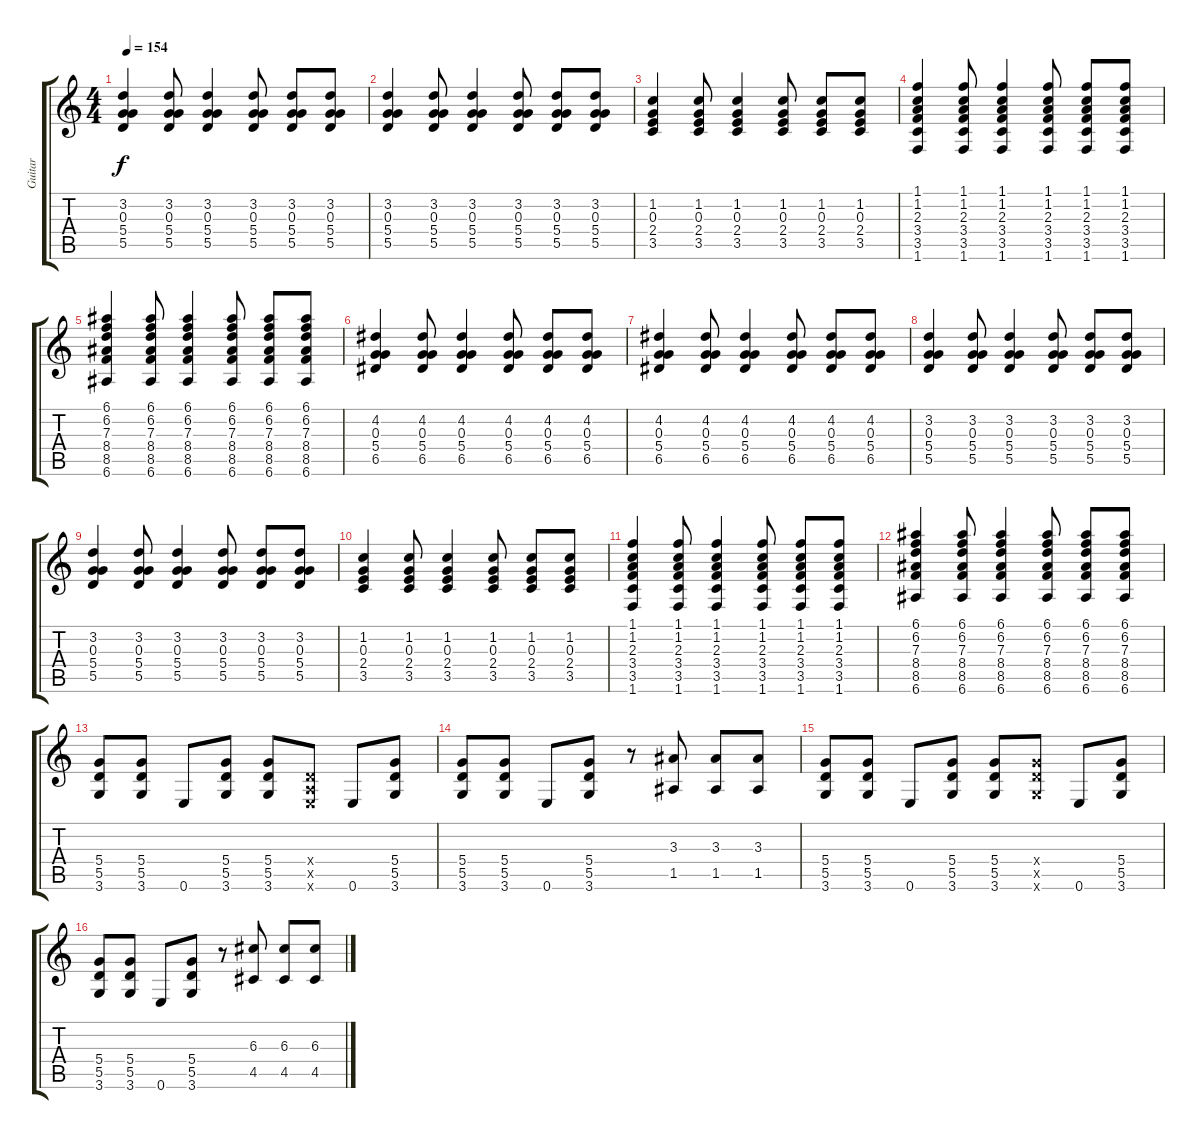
\track ("Guitar" "Guitar") {instrument distortionguitar}
\staff {score tabs}
\tuning (E4 B3 G3 D3 A2 E2) {hide}
\ts (4 4)
\tempo 154
\clef g2
\ks c
(3.2 0.3 5.4 5.5).4{dy f} (3.2 0.3 5.4 5.5).8 (3.2 0.3 5.4 5.5).4 (3.2 0.3 5.4 5.5).8 (3.2 0.3 5.4 5.5).8 (3.2 0.3 5.4 5.5).8 |
(3.2 0.3 5.4 5.5).4 (3.2 0.3 5.4 5.5).8 (3.2 0.3 5.4 5.5).4 (3.2 0.3 5.4 5.5).8 (3.2 0.3 5.4 5.5).8 (3.2 0.3 5.4 5.5).8 |
(1.2 0.3 2.4 3.5).4 (1.2 0.3 2.4 3.5).8 (1.2 0.3 2.4 3.5).4 (1.2 0.3 2.4 3.5).8 (1.2 0.3 2.4 3.5).8 (1.2 0.3 2.4 3.5).8 |
(1.1 1.2 2.3 3.4 3.5 1.6).4 (1.1 1.2 2.3 3.4 3.5 1.6).8 (1.1 1.2 2.3 3.4 3.5 1.6).4 (1.1 1.2 2.3 3.4 3.5 1.6).8 (1.1 1.2 2.3 3.4 3.5 1.6).8 (1.1 1.2 2.3 3.4 3.5 1.6).8 |
(6.1 6.2 7.3 8.4 8.5 6.6).4 (6.1 6.2 7.3 8.4 8.5 6.6).8 (6.1 6.2 7.3 8.4 8.5 6.6).4 (6.1 6.2 7.3 8.4 8.5 6.6).8 (6.1 6.2 7.3 8.4 8.5 6.6).8 (6.1 6.2 7.3 8.4 8.5 6.6).8 |
(4.2 0.3 5.4 6.5).4 (4.2 0.3 5.4 6.5).8 (4.2 0.3 5.4 6.5).4 (4.2 0.3 5.4 6.5).8 (4.2 0.3 5.4 6.5).8 (4.2 0.3 5.4 6.5).8 |
(4.2 0.3 5.4 6.5).4 (4.2 0.3 5.4 6.5).8 (4.2 0.3 5.4 6.5).4 (4.2 0.3 5.4 6.5).8 (4.2 0.3 5.4 6.5).8 (4.2 0.3 5.4 6.5).8 |
(3.2 0.3 5.4 5.5).4 (3.2 0.3 5.4 5.5).8 (3.2 0.3 5.4 5.5).4 (3.2 0.3 5.4 5.5).8 (3.2 0.3 5.4 5.5).8 (3.2 0.3 5.4 5.5).8 |
(3.2 0.3 5.4 5.5).4 (3.2 0.3 5.4 5.5).8 (3.2 0.3 5.4 5.5).4 (3.2 0.3 5.4 5.5).8 (3.2 0.3 5.4 5.5).8 (3.2 0.3 5.4 5.5).8 |
(1.2 0.3 2.4 3.5).4 (1.2 0.3 2.4 3.5).8 (1.2 0.3 2.4 3.5).4 (1.2 0.3 2.4 3.5).8 (1.2 0.3 2.4 3.5).8 (1.2 0.3 2.4 3.5).8 |
(1.1 1.2 2.3 3.4 3.5 1.6).4 (1.1 1.2 2.3 3.4 3.5 1.6).8 (1.1 1.2 2.3 3.4 3.5 1.6).4 (1.1 1.2 2.3 3.4 3.5 1.6).8 (1.1 1.2 2.3 3.4 3.5 1.6).8 (1.1 1.2 2.3 3.4 3.5 1.6).8 |
(6.1 6.2 7.3 8.4 8.5 6.6).4 (6.1 6.2 7.3 8.4 8.5 6.6).8 (6.1 6.2 7.3 8.4 8.5 6.6).4 (6.1 6.2 7.3 8.4 8.5 6.6).8 (6.1 6.2 7.3 8.4 8.5 6.6).8 (6.1 6.2 7.3 8.4 8.5 6.6).8 |
(5.4 5.5 3.6).8 (5.4 5.5 3.6).8 0.6.8 (5.4 5.5 3.6).8 (5.4 5.5 3.6).8 (0.4{x} 0.5{x} 0.6{x}).8 0.6.8 (5.4 5.5 3.6).8 |
(5.4 5.5 3.6).8 (5.4 5.5 3.6).8 0.6.8 (5.4 5.5 3.6).8 r.8 (3.3 1.5).8 (3.3 1.5).8 (3.3 1.5).8 |
(5.4 5.5 3.6).8 (5.4 5.5 3.6).8 0.6.8 (5.4 5.5 3.6).8 (5.4 5.5 3.6).8 (5.4{x} 5.5{x} 3.6{x}).8 0.6.8 (5.4 5.5 3.6).8 |
(5.4 5.5 3.6).8 (5.4 5.5 3.6).8 0.6.8 (5.4 5.5 3.6).8 r.8 (6.3 4.5).8 (6.3 4.5).8 (6.3 4.5).8
